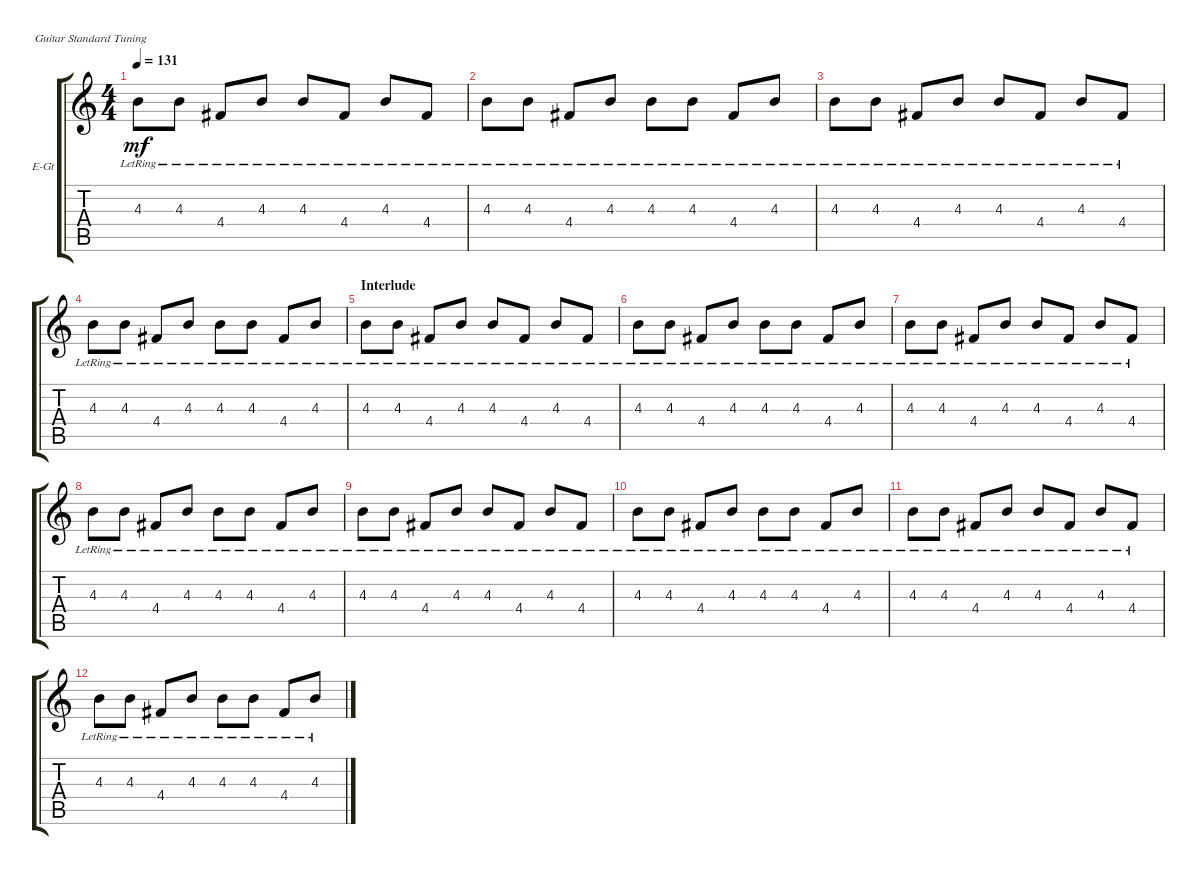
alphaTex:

\defaultSystemsLayout 4
\bracketExtendMode groupsimilarinstruments
\firstSystemTrackNameOrientation horizontal
\otherSystemsTrackNameOrientation horizontal
\track ("Guitar 4 (Slight Dist)" "E-Gt") {instrument distortionguitar}
\staff {score tabs}
\tuning (E4 B3 G3 D3 A2 E2)
\ts (4 4)
\tempo 131
\clef g2
\ks c
4.3{lr}.8{dy mf} 4.3{lr}.8 4.4{lr}.8 4.3{lr}.8 4.3{lr}.8 4.4{lr}.8 4.3{lr}.8 4.4{lr}.8 |
4.3{lr}.8 4.3{lr}.8 4.4{lr}.8 4.3{lr}.8 4.3{lr}.8 4.3{lr}.8 4.4{lr}.8 4.3{lr}.8 |
4.3{lr}.8 4.3{lr}.8 4.4{lr}.8 4.3{lr}.8 4.3{lr}.8 4.4{lr}.8 4.3{lr}.8 4.4{lr}.8 |
4.3{lr}.8 4.3{lr}.8 4.4{lr}.8 4.3{lr}.8 4.3{lr}.8 4.3{lr}.8 4.4{lr}.8 4.3{lr}.8 |
\section ("" "Interlude")
4.3{lr}.8 4.3{lr}.8 4.4{lr}.8 4.3{lr}.8 4.3{lr}.8 4.4{lr}.8 4.3{lr}.8 4.4{lr}.8 |
4.3{lr}.8 4.3{lr}.8 4.4{lr}.8 4.3{lr}.8 4.3{lr}.8 4.3{lr}.8 4.4{lr}.8 4.3{lr}.8 |
4.3{lr}.8 4.3{lr}.8 4.4{lr}.8 4.3{lr}.8 4.3{lr}.8 4.4{lr}.8 4.3{lr}.8 4.4{lr}.8 |
4.3{lr}.8 4.3{lr}.8 4.4{lr}.8 4.3{lr}.8 4.3{lr}.8 4.3{lr}.8 4.4{lr}.8 4.3{lr}.8 |
4.3{lr}.8 4.3{lr}.8 4.4{lr}.8 4.3{lr}.8 4.3{lr}.8 4.4{lr}.8 4.3{lr}.8 4.4{lr}.8 |
4.3{lr}.8 4.3{lr}.8 4.4{lr}.8 4.3{lr}.8 4.3{lr}.8 4.3{lr}.8 4.4{lr}.8 4.3{lr}.8 |
4.3{lr}.8 4.3{lr}.8 4.4{lr}.8 4.3{lr}.8 4.3{lr}.8 4.4{lr}.8 4.3{lr}.8 4.4{lr}.8 |
4.3{lr}.8 4.3{lr}.8 4.4{lr}.8 4.3{lr}.8 4.3{lr}.8 4.3{lr}.8 4.4{lr}.8 4.3{lr}.8
